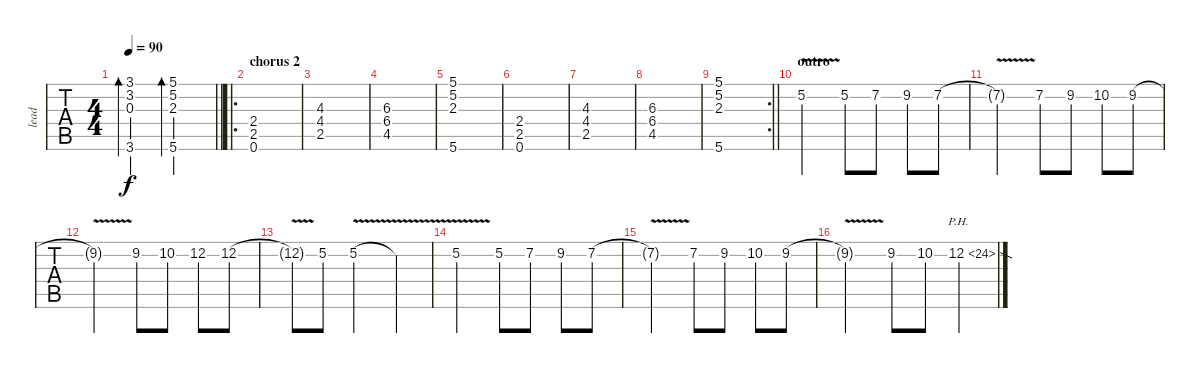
\track ("lead" "lead") {instrument distortionguitar}
\staff {tabs}
\tuning (E4 B3 G3 D3 A2 E2) {hide}
\ts (4 4)
\tempo 90
\clef g2
\barLineRight lightlight
\ks c
(3.1 3.2 0.3 3.6).2{bd 60 dy f} (5.1 5.2 2.3 5.6).2{bd 60} |
\ro
\section ("" "chorus 2")
(2.4 2.5 0.6).1 |
(4.3 4.4 2.5).1 |
(6.3 6.4 4.5).1 |
(5.1 5.2 2.3 5.6).1 |
(2.4 2.5 0.6).1 |
(4.3 4.4 2.5).1 |
(6.3 6.4 4.5).1 |
\rc 2
\barLineRight lightlight
(5.1 5.2 2.3 5.6).1 |
\section ("" "outro")
5.2{v}.2 5.2.8 7.2.8 9.2.8 7.2.8 |
7.2{v t}.2 7.2.8 9.2.8 10.2.8 9.2.8 |
9.2{v t}.2 9.2.8 10.2.8 12.2.8 12.2.8 |
12.2{v t}.8 5.2.8 5.2{v}.2 5.2{t}.4 |
5.2{v}.2 5.2.8 7.2.8 9.2.8 7.2.8 |
7.2{v t}.2 7.2.8 9.2.8 10.2.8 9.2.8 |
9.2{v t}.2 9.2.8 10.2.8 12.2{ph 12 sod}.4
